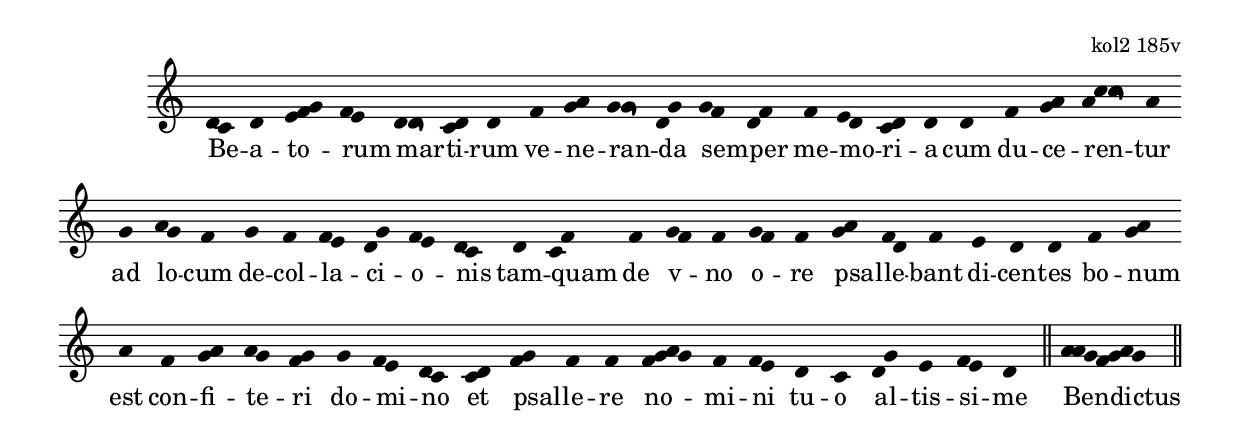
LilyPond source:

\version "2.19.32"

\include "../lib/synopsis.ily"

\score {
  \transpose c c' {
    \plainchant
    \melisma { d c } d \melisma { e f g } \melisma { f e } \bar "" \melisma { d \strophicus d } \melisma { c d } d \bar ""
    f \melisma { g a } \melisma { g \strophicus g } \melisma { d g } \bar "" \melisma { g f } \melisma { d f } \bar "" f \melisma { e d } \bar "" \melisma { c d } d \bar ""
    d \bar "" f \melisma { g a } \melisma { a c' \strophicus c' } a \bar ""
    g \bar "" \melisma { a g } f \bar "" g f \bar "" \melisma { f e } \melisma { d g } \melisma { f e } \melisma { d c } \bar ""
    d \melisma { c f } \bar "" f \bar "" \melisma { g f } f \bar "" \melisma { g f } f \bar "" \melisma { g a } \melisma { f d } f \bar "" e d d \bar ""
    f \melisma { g a } \bar "" a \bar "" f \melisma { g a } \melisma { a g } \melisma { f g } \bar "" g \melisma { f e } \melisma { d c } \bar ""
    \melisma { c d } \bar "" \melisma { f g } f f \bar "" \melisma { f g a g } f \melisma { f e } \bar "" d c \bar "" \melisma { d g } e \melisma { f e } d \bar "||"

    \melisma { a a g f g a g } \bar "||"
  }
  \addlyrics {
    Be -- a -- to -- rum mar -- ti -- rum
    ve -- ne -- ran -- da sem -- per me -- mo -- ri -- a
    cum du -- ce -- ren -- tur
    ad lo -- cum de -- col -- la -- ci -- o -- nis
    tam -- quam de v -- no o -- re psal -- le -- bant di -- cen -- tes
    bo -- num est con -- fi -- te -- ri do -- mi -- no
    et psal -- le -- re no -- mi -- ni tu -- o al -- tis -- si -- me

    Bendictus
  }
  \header {
    fontes = "kol2 185v"
  }
}
